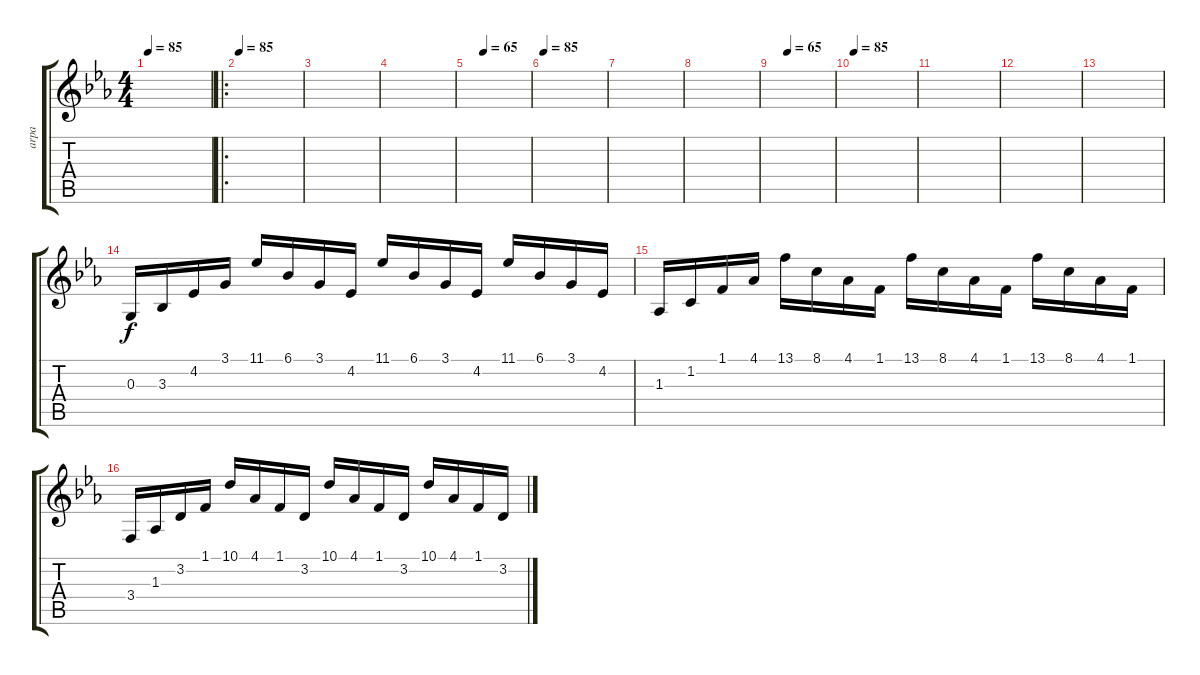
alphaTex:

\track ("arpa" "arpa") {instrument orchestralharp}
\staff {score tabs}
\tuning (E4 B3 G3 D3 A2 E2) {hide}
\ts (4 4)
\tempo 85
\clef g2
\ks eb
|
\ro
\tempo 85
|
|
|
\tempo (65 0.25)
|
\tempo 85
|
|
|
\tempo (65 0.25)
|
\tempo 85
|
|
|
|
0.3.16 3.3.16 4.2.16 3.1.16 11.1.16 6.1.16 3.1.16 4.2.16 11.1.16 6.1.16 3.1.16 4.2.16 11.1.16 6.1.16 3.1.16 4.2.16 |
1.3.16 1.2.16 1.1.16 4.1.16 13.1.16 8.1.16 4.1.16 1.1.16 13.1.16 8.1.16 4.1.16 1.1.16 13.1.16 8.1.16 4.1.16 1.1.16 |
3.4.16 1.3.16 3.2.16 1.1.16 10.1.16 4.1.16 1.1.16 3.2.16 10.1.16 4.1.16 1.1.16 3.2.16 10.1.16 4.1.16 1.1.16 3.2.16
